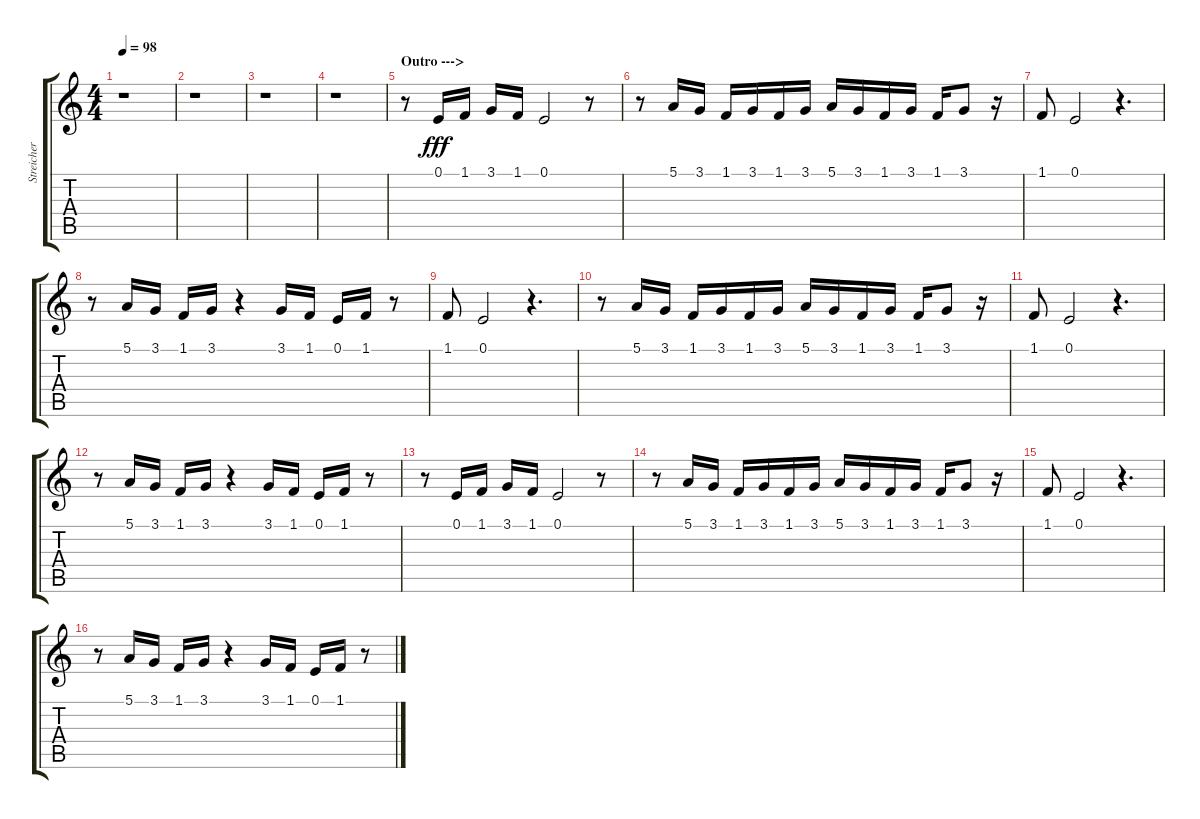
\track ("Streicher" "Streicher") {instrument stringensemble1}
\staff {score tabs}
\tuning (E4 B3 G3 D3 A2 E2) {hide}
\ts (4 4)
\tempo 98
\clef g2
\ks c
r.1{dy fff} |
r.1 |
r.1 |
r.1 |
\section ("" "Outro ---> ")
r.8 0.1.16 1.1.16 3.1.16 1.1.16 0.1.2 r.8 |
r.8 5.1.16 3.1.16 1.1.16 3.1.16 1.1.16 3.1.16 5.1.16 3.1.16 1.1.16 3.1.16 1.1.16 3.1.8 r.16 |
1.1.8 0.1.2 r.4{d} |
r.8 5.1.16 3.1.16 1.1.16 3.1.16 r.4 3.1.16 1.1.16 0.1.16 1.1.16 r.8 |
1.1.8 0.1.2 r.4{d} |
r.8 5.1.16 3.1.16 1.1.16 3.1.16 1.1.16 3.1.16 5.1.16 3.1.16 1.1.16 3.1.16 1.1.16 3.1.8 r.16 |
1.1.8 0.1.2 r.4{d} |
r.8 5.1.16 3.1.16 1.1.16 3.1.16 r.4 3.1.16 1.1.16 0.1.16 1.1.16 r.8 |
r.8 0.1.16 1.1.16 3.1.16 1.1.16 0.1.2 r.8 |
r.8 5.1.16 3.1.16 1.1.16 3.1.16 1.1.16 3.1.16 5.1.16 3.1.16 1.1.16 3.1.16 1.1.16 3.1.8 r.16 |
1.1.8 0.1.2 r.4{d} |
r.8 5.1.16 3.1.16 1.1.16 3.1.16 r.4 3.1.16 1.1.16 0.1.16 1.1.16 r.8
